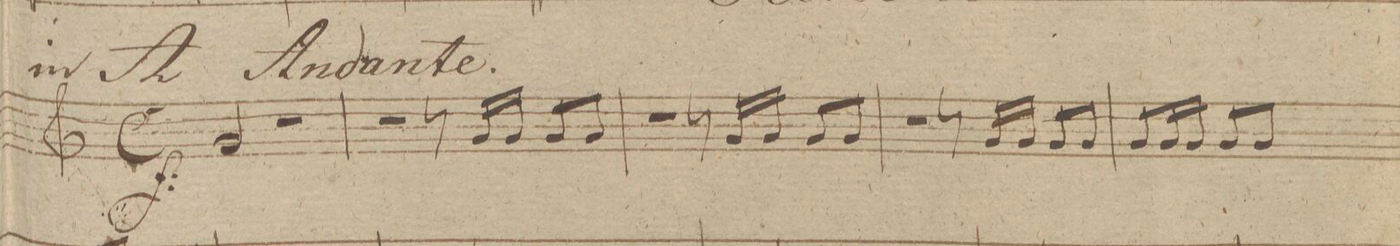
**kern	**dynam
*I"Corno 1mo in A.	*
*clefG2	*
*k[f#c#g#]	*
*met(c)	*
*M4/4	*
2e/	f
2r	.
=2	=2
2r	.
8r	.
16e/LL	.
16e/JJ	.
8e/L	.
8e/J	.
=3	=3
2r	.
8r	.
16e/LL	.
16e/JJ	.
8e/L	.
8e/J	.
=4	=4
2r	.
8r	.
16e/LL	.
16e/JJ	.
8e/L	.
8e/J	.
=5	=5
8e/L	.
16e/L	.
16e/JJ	.
8e/L	.
8e/J	.
*-	*-
